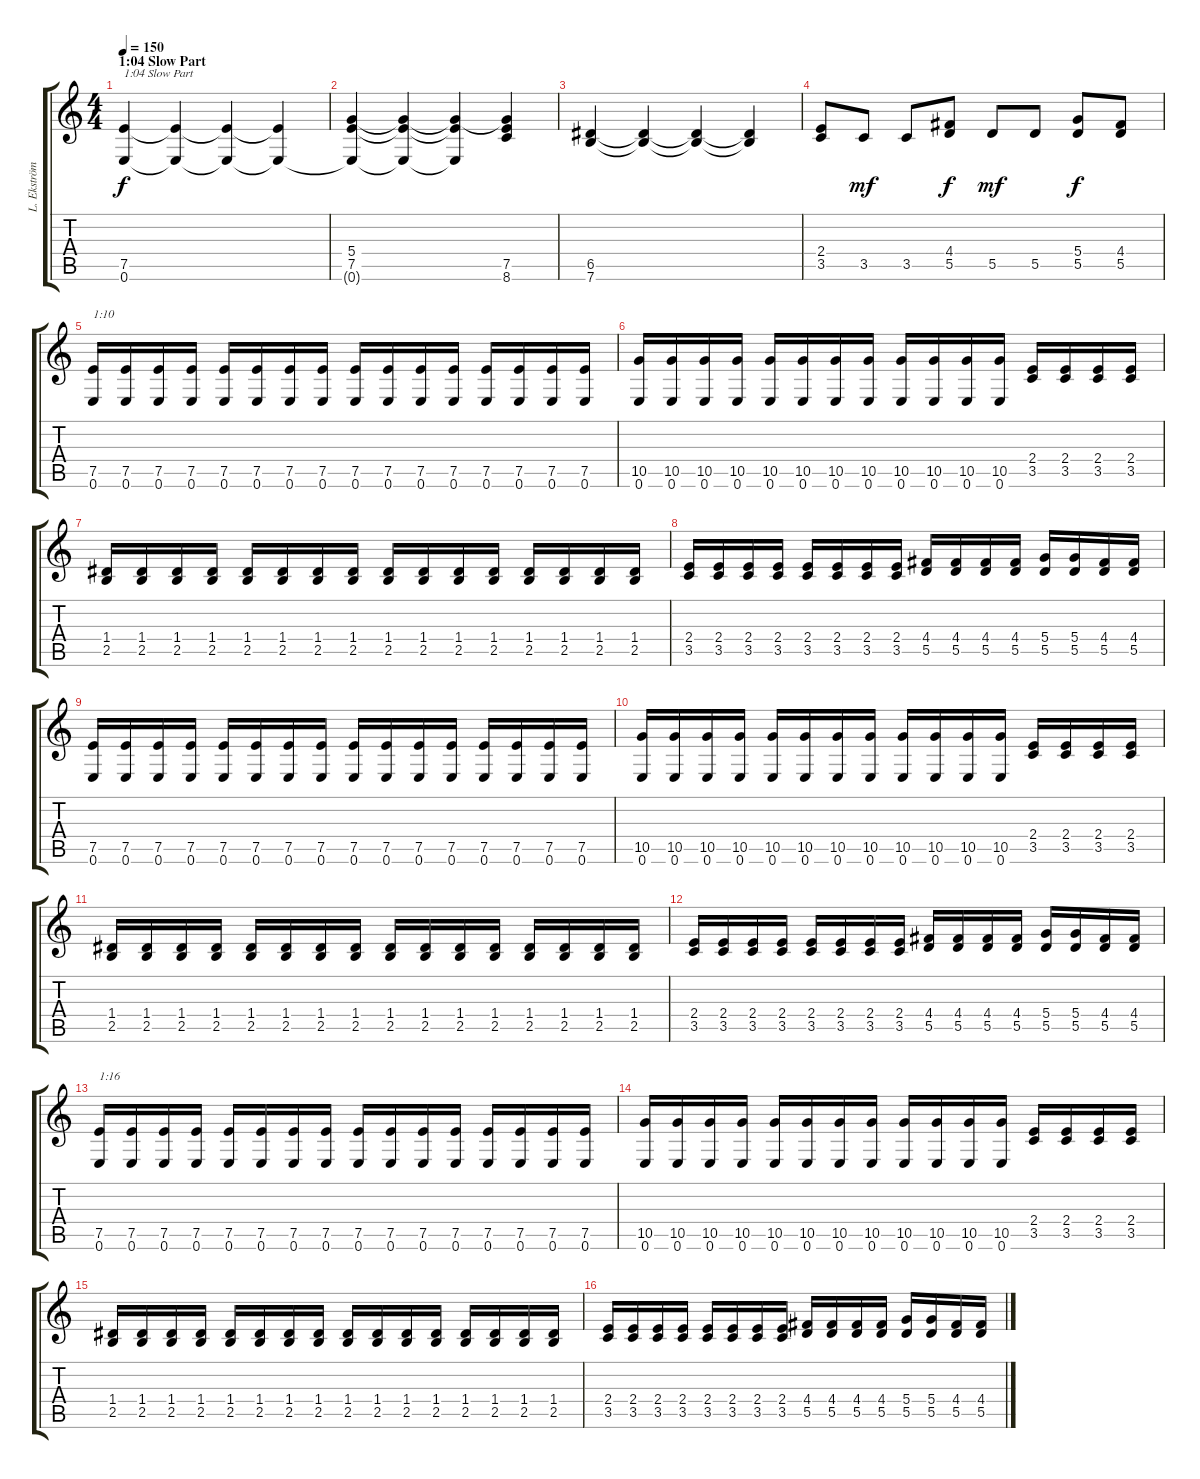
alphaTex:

\track ("L. Ekström (left guitar)" "L. Ekström") {instrument distortionguitar}
\staff {score tabs}
\tuning (E4 B3 G3 D3 A2 E2) {hide}
\ts (4 4)
\section ("" "1:04 Slow Part")
\tempo 150
\clef g2
\ks c
(7.5 0.6).4{txt "1:04 Slow Part" dy f} (7.5{t} 0.6{t}).4 (7.5{t} 0.6{t}).4 (7.5{t} 0.6{t}).4 |
(5.4 7.5 0.6{t}).4 (5.4{t} 7.5{t} 0.6{t}).4 (5.4{t} 7.5{t} 0.6{t}).4 (5.4{t} 7.5 8.6).4 |
(6.5 7.6).4 (6.5{t} 7.6{t}).4 (6.5{t} 7.6{t}).4 (6.5{t} 7.6{t}).4 |
(2.4 3.5).8 3.5.8{dy mf} 3.5.8 (4.4 5.5).8{dy f} 5.5.8{dy mf} 5.5.8 (5.4 5.5).8{dy f} (4.4 5.5).8 |
(7.5 0.6).16{txt "1:10" instrument overdrivenguitar} (7.5 0.6).16 (7.5 0.6).16 (7.5 0.6).16 (7.5 0.6).16 (7.5 0.6).16 (7.5 0.6).16 (7.5 0.6).16 (7.5 0.6).16 (7.5 0.6).16 (7.5 0.6).16 (7.5 0.6).16 (7.5 0.6).16 (7.5 0.6).16 (7.5 0.6).16 (7.5 0.6).16 |
(10.5 0.6).16 (10.5 0.6).16 (10.5 0.6).16 (10.5 0.6).16 (10.5 0.6).16 (10.5 0.6).16 (10.5 0.6).16 (10.5 0.6).16 (10.5 0.6).16 (10.5 0.6).16 (10.5 0.6).16 (10.5 0.6).16 (2.4 3.5).16 (2.4 3.5).16 (2.4 3.5).16 (2.4 3.5).16 |
(1.4 2.5).16 (1.4 2.5).16 (1.4 2.5).16 (1.4 2.5).16 (1.4 2.5).16 (1.4 2.5).16 (1.4 2.5).16 (1.4 2.5).16 (1.4 2.5).16 (1.4 2.5).16 (1.4 2.5).16 (1.4 2.5).16 (1.4 2.5).16 (1.4 2.5).16 (1.4 2.5).16 (1.4 2.5).16 |
(2.4 3.5).16 (2.4 3.5).16 (2.4 3.5).16 (2.4 3.5).16 (2.4 3.5).16 (2.4 3.5).16 (2.4 3.5).16 (2.4 3.5).16 (4.4 5.5).16 (4.4 5.5).16 (4.4 5.5).16 (4.4 5.5).16 (5.4 5.5).16 (5.4 5.5).16 (4.4 5.5).16 (4.4 5.5).16 |
(7.5 0.6).16 (7.5 0.6).16 (7.5 0.6).16 (7.5 0.6).16 (7.5 0.6).16 (7.5 0.6).16 (7.5 0.6).16 (7.5 0.6).16 (7.5 0.6).16 (7.5 0.6).16 (7.5 0.6).16 (7.5 0.6).16 (7.5 0.6).16 (7.5 0.6).16 (7.5 0.6).16 (7.5 0.6).16 |
(10.5 0.6).16 (10.5 0.6).16 (10.5 0.6).16 (10.5 0.6).16 (10.5 0.6).16 (10.5 0.6).16 (10.5 0.6).16 (10.5 0.6).16 (10.5 0.6).16 (10.5 0.6).16 (10.5 0.6).16 (10.5 0.6).16 (2.4 3.5).16 (2.4 3.5).16 (2.4 3.5).16 (2.4 3.5).16 |
(1.4 2.5).16 (1.4 2.5).16 (1.4 2.5).16 (1.4 2.5).16 (1.4 2.5).16 (1.4 2.5).16 (1.4 2.5).16 (1.4 2.5).16 (1.4 2.5).16 (1.4 2.5).16 (1.4 2.5).16 (1.4 2.5).16 (1.4 2.5).16 (1.4 2.5).16 (1.4 2.5).16 (1.4 2.5).16 |
(2.4 3.5).16 (2.4 3.5).16 (2.4 3.5).16 (2.4 3.5).16 (2.4 3.5).16 (2.4 3.5).16 (2.4 3.5).16 (2.4 3.5).16 (4.4 5.5).16 (4.4 5.5).16 (4.4 5.5).16 (4.4 5.5).16 (5.4 5.5).16 (5.4 5.5).16 (4.4 5.5).16 (4.4 5.5).16 |
(7.5 0.6).16{txt "1:16"} (7.5 0.6).16 (7.5 0.6).16 (7.5 0.6).16 (7.5 0.6).16 (7.5 0.6).16 (7.5 0.6).16 (7.5 0.6).16 (7.5 0.6).16 (7.5 0.6).16 (7.5 0.6).16 (7.5 0.6).16 (7.5 0.6).16 (7.5 0.6).16 (7.5 0.6).16 (7.5 0.6).16 |
(10.5 0.6).16 (10.5 0.6).16 (10.5 0.6).16 (10.5 0.6).16 (10.5 0.6).16 (10.5 0.6).16 (10.5 0.6).16 (10.5 0.6).16 (10.5 0.6).16 (10.5 0.6).16 (10.5 0.6).16 (10.5 0.6).16 (2.4 3.5).16 (2.4 3.5).16 (2.4 3.5).16 (2.4 3.5).16 |
(1.4 2.5).16 (1.4 2.5).16 (1.4 2.5).16 (1.4 2.5).16 (1.4 2.5).16 (1.4 2.5).16 (1.4 2.5).16 (1.4 2.5).16 (1.4 2.5).16 (1.4 2.5).16 (1.4 2.5).16 (1.4 2.5).16 (1.4 2.5).16 (1.4 2.5).16 (1.4 2.5).16 (1.4 2.5).16 |
(2.4 3.5).16 (2.4 3.5).16 (2.4 3.5).16 (2.4 3.5).16 (2.4 3.5).16 (2.4 3.5).16 (2.4 3.5).16 (2.4 3.5).16 (4.4 5.5).16 (4.4 5.5).16 (4.4 5.5).16 (4.4 5.5).16 (5.4 5.5).16 (5.4 5.5).16 (4.4 5.5).16 (4.4 5.5).16
